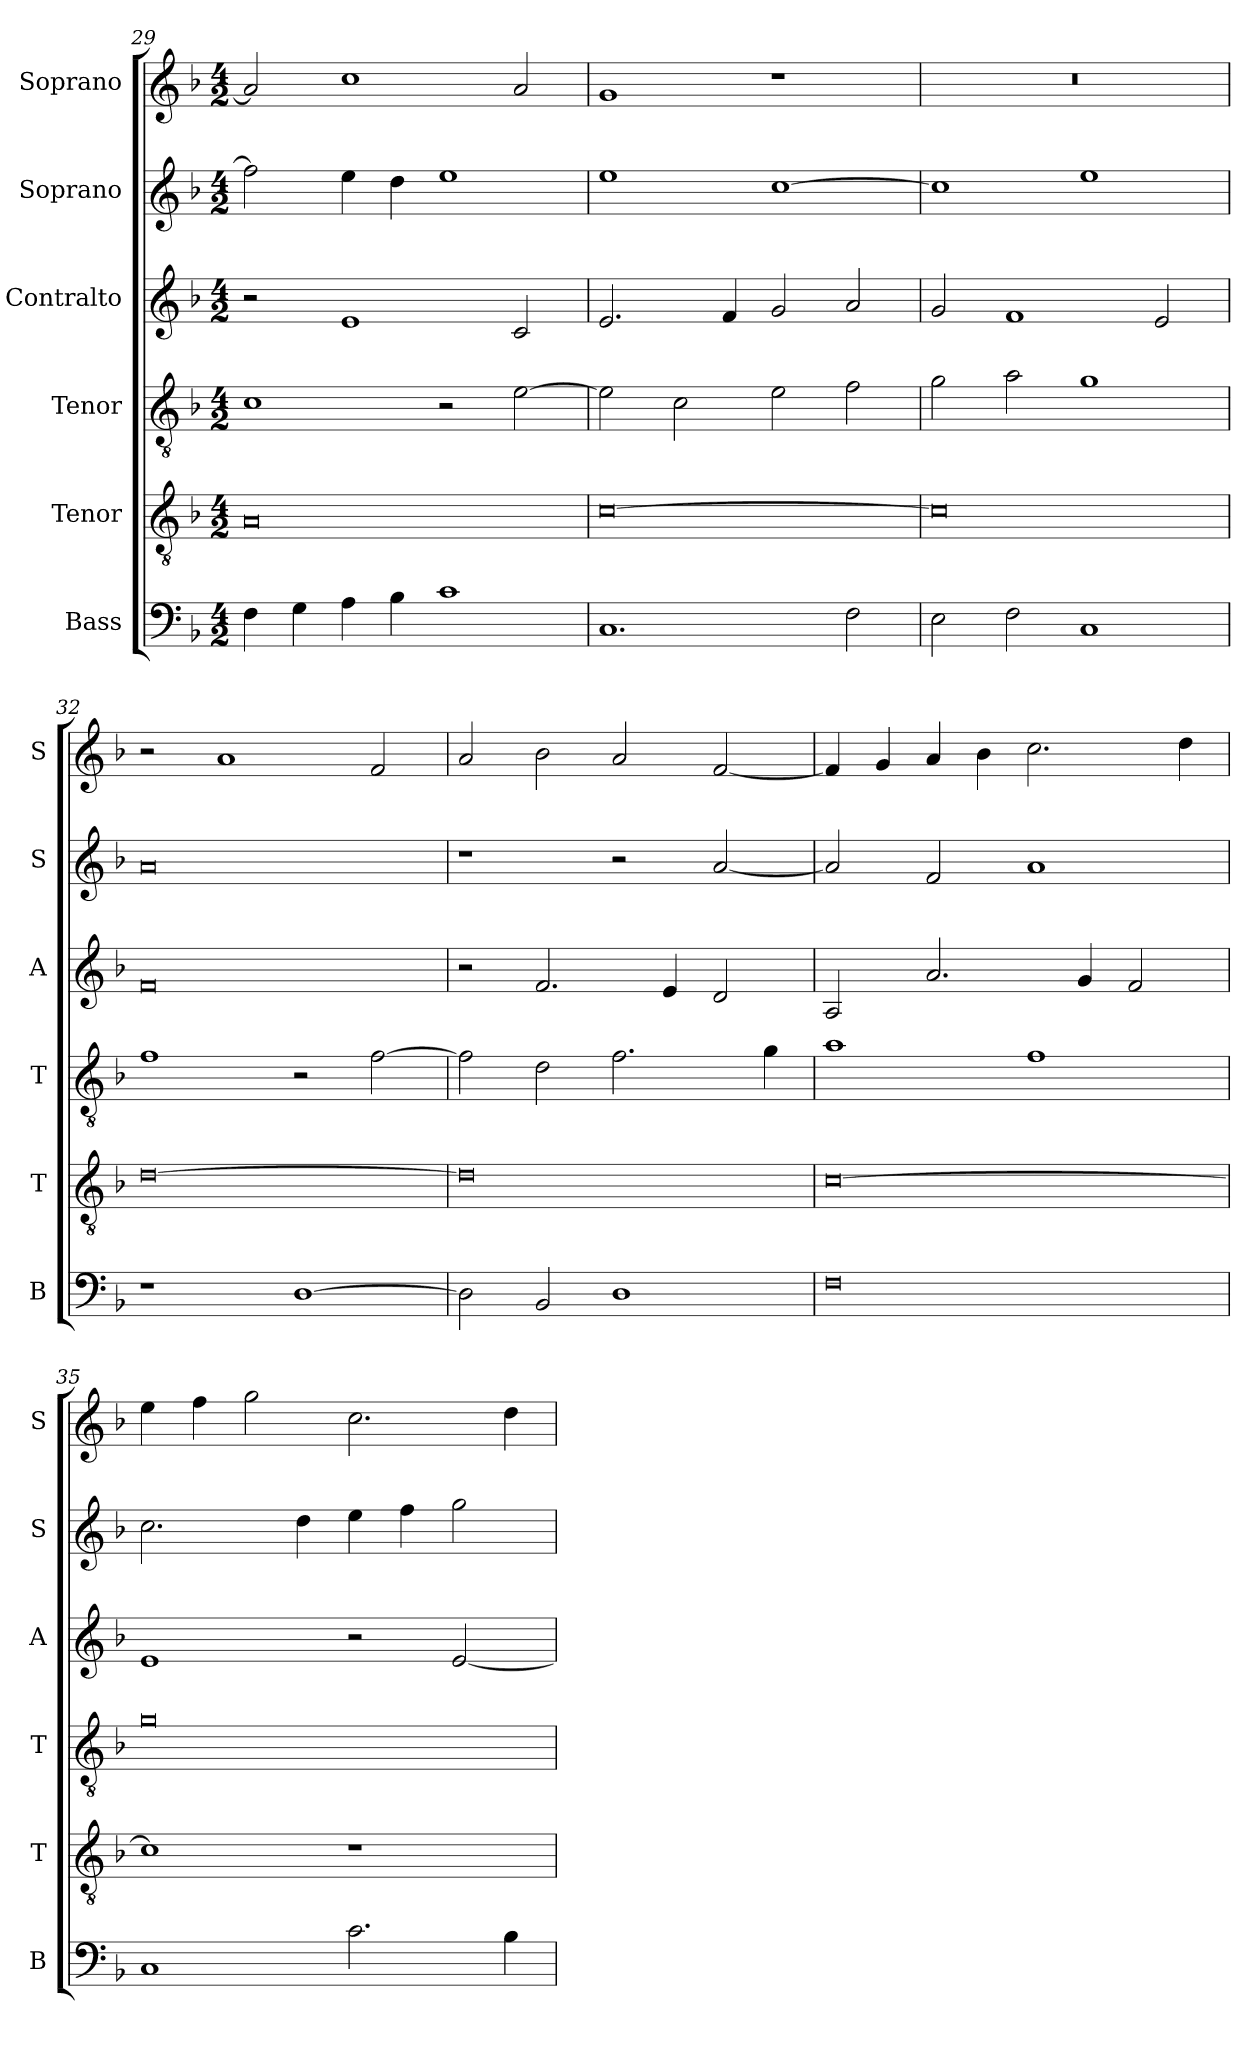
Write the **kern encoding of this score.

**kern	**kern	**kern	**kern	**kern	**kern
*part6	*part5	*part4	*part3	*part2	*part1
*staff6	*staff5	*staff4	*staff3	*staff2	*staff1
*I"Bass	*I"Tenor	*I"Tenor	*I"Contralto	*I"Soprano	*I"Soprano
*I'B	*I'T	*I'T	*I'A	*I'S	*I'S
*clefF4	*clefGv2	*clefGv2	*clefG2	*clefG2	*clefG2
*k[b-]	*k[b-]	*k[b-]	*k[b-]	*k[b-]	*k[b-]
*M4/2	*M4/2	*M4/2	*M4/2	*M4/2	*M4/2
=29	=29	=29	=29	=29	=29
4F	0A	1c	2r	2ff]	2a]
4G	.	.	.	.	.
4A	.	.	1e	4ee	1cc
4B-	.	.	.	4dd	.
1c	.	2r	.	1ee	.
.	.	[2e	2c	.	2a
=30	=30	=30	=30	=30	=30
1.C	[0c	2e]	2.e	1ee	1g
.	.	2c	.	.	.
.	.	.	4f	.	.
.	.	2e	2g	[1cc	1r
2F	.	2f	2a	.	.
=31	=31	=31	=31	=31	=31
2E	0c]	2g	2g	1cc]	0r
2F	.	2a	1f	.	.
1C	.	1g	.	1ee	.
.	.	.	2e	.	.
=32	=32	=32	=32	=32	=32
1r	[0d	1f	0f	0a	2r
.	.	.	.	.	1a
[1D	.	2r	.	.	.
.	.	[2f	.	.	2f
=33	=33	=33	=33	=33	=33
2D]	0d]	2f]	2r	1r	2a
2BB-	.	2d	2.f	.	2b-
1D	.	2.f	.	2r	2a
.	.	.	4e	.	.
.	.	.	2d	[2a	[2f
.	.	4g	.	.	.
=34	=34	=34	=34	=34	=34
0F	[0c	1a	2A	2a]	4f]
.	.	.	.	.	4g
.	.	.	2.a	2f	4a
.	.	.	.	.	4b-
.	.	1f	.	1a	2.cc
.	.	.	4g	.	.
.	.	.	2f	.	.
.	.	.	.	.	4dd
=35	=35	=35	=35	=35	=35
1C	1c]	0g	1e	2.cc	4ee
.	.	.	.	.	4ff
.	.	.	.	.	2gg
.	.	.	.	4dd	.
2.c	1r	.	2r	4ee	2.cc
.	.	.	.	4ff	.
.	.	.	[2e	2gg	.
4B-	.	.	.	.	4dd
=	=	=	=	=	=
*-	*-	*-	*-	*-	*-
